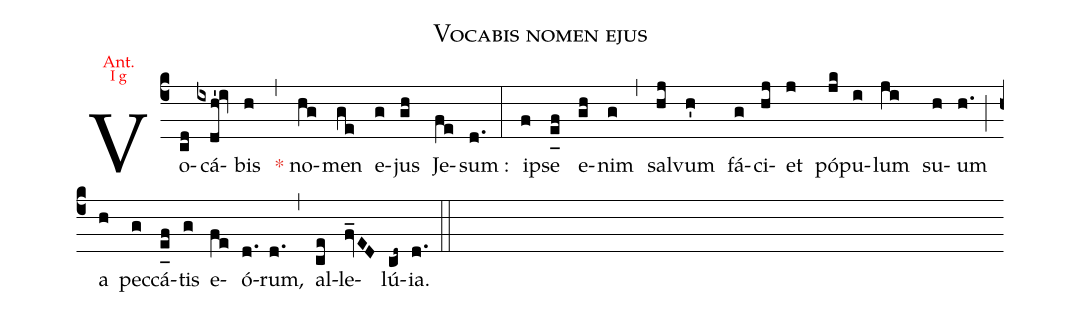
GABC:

name:Vocabis nomen ejus;
office-part:Antiphona;
annotation: {\color{red}\footnotesize Ant.};
annotation: {\color{red}\scriptsize I g};
%%
(c4) Vo(cd)cá(ixdh'!iv)bis(h) (,) <c>*</c> no(hg)men(ge) e(g)jus(gh) Je(fe)sum :(d.) (:) i(f)pse(e_[uh:l]f) e(gh)nim(g) (,) sal(hj)vum(h') fá(g)ci(hj)et(j) pó(jk)pu(i)lum(ji) su(h)um(h.) (;) a(h) pec(g)cá(e_[uh:l]f)tis(g) e(fe)ó(d.)rum,(d.) (,) al(ce)le(fv_ED)lú(cd~){ia}.(d.) (::)
